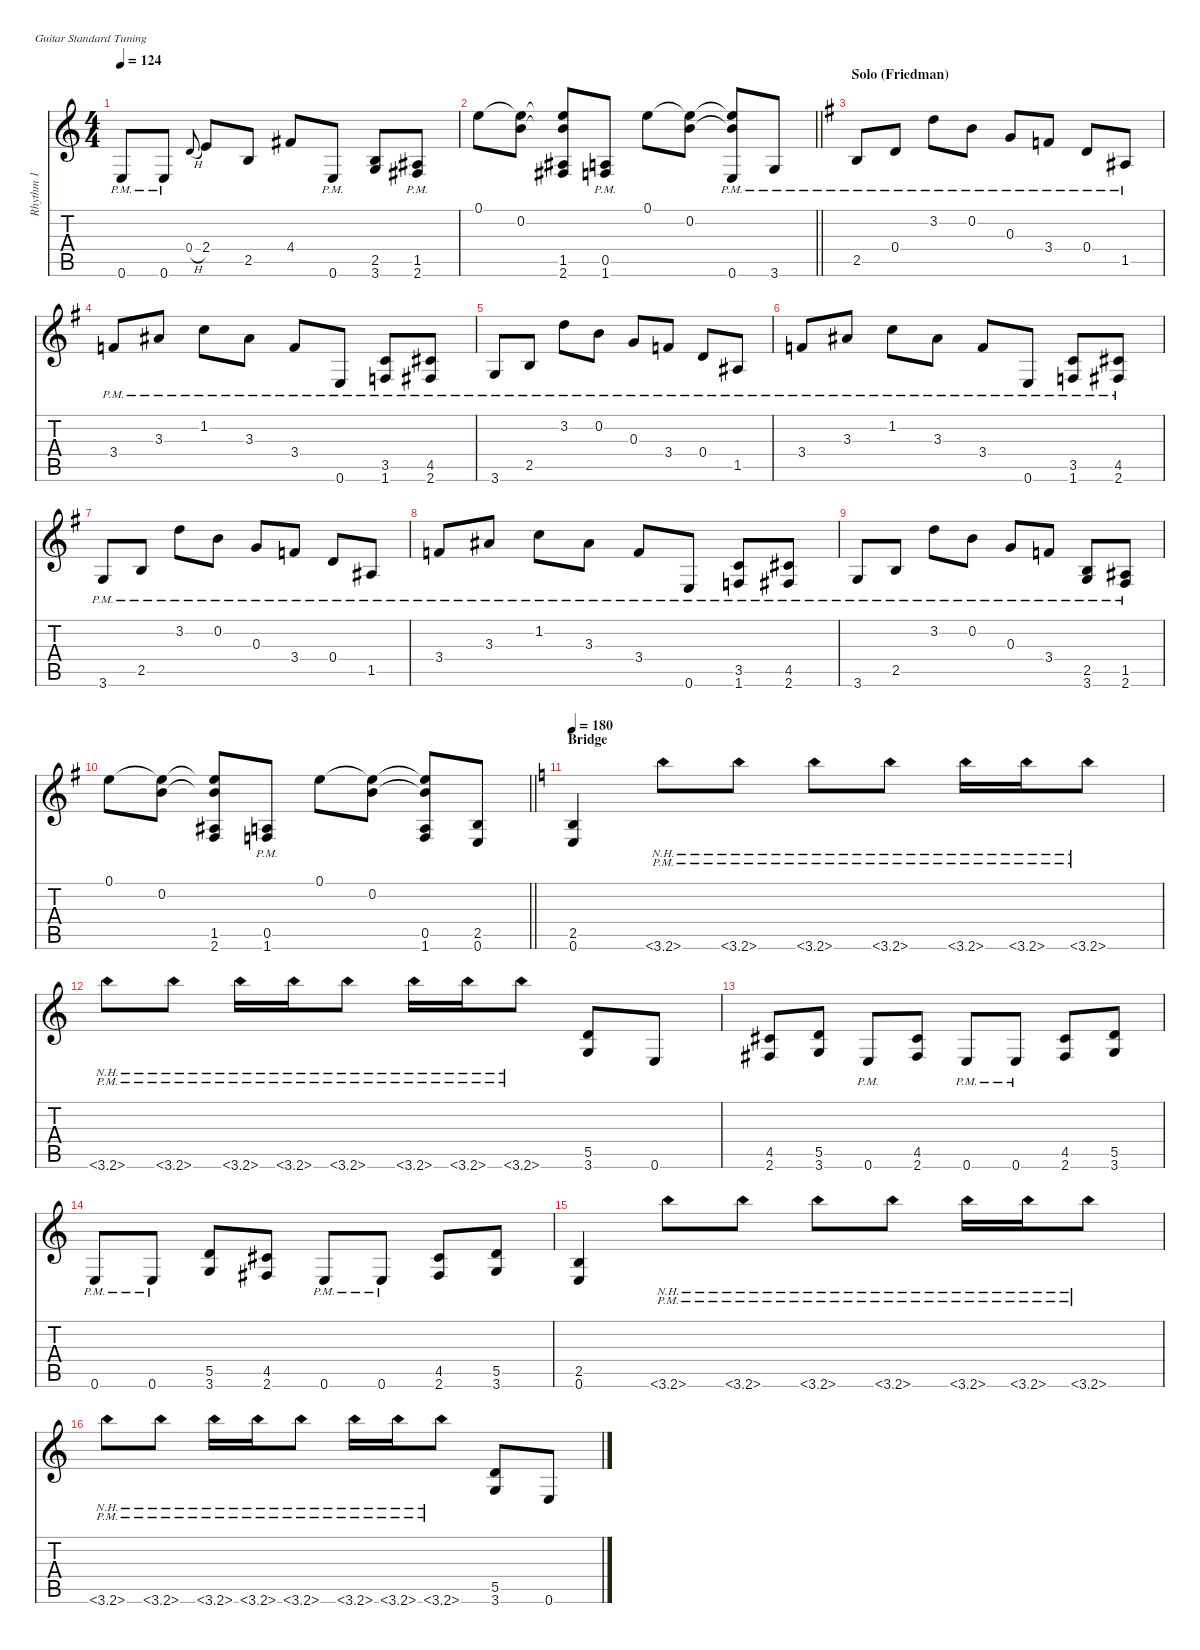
\defaultSystemsLayout 4
\hideDynamics
\bracketExtendMode nobrackets
\firstSystemTrackNameMode fullname
\otherSystemsTrackNameOrientation horizontal
\track ("Rhythm 1" "dist.guit.") {defaultSystemsLayout 4 instrument distortionguitar}
\staff {score tabs}
\tuning (E4 B3 G3 D3 A2 E2)
\ts (4 4)
\tempo 124
\clef g2
\ks c
0.6{pm}.8{dy f beam Up} 0.6{pm}.8{beam Up} 0.4{h}.8{gr onbeat dy mf beam Up} 2.4.8{dy f beam Up} 2.5.8{beam Up} 4.4{acc #}.8{beam Up} 0.6{pm}.8{beam Up} (2.5 3.6).8{beam Up} (1.5{pm acc #} 2.6{pm acc #}).8{beam Up} |
\barLineRight lightlight
0.1.8{beam Down} (0.1{t} 0.2).8{beam Down} (0.1{t} 0.2{t} 1.5{acc #} 2.6{acc #}).8{beam Up} (0.5{pm} 1.6{pm}).8{beam Up} 0.1.8{beam Down} (0.1{t} 0.2).8{beam Down} (0.1{t} 0.2{t} 0.6{pm}).8{beam Up} 3.6{pm}.8{beam Up} |
\section ("" "Solo (Friedman)")
\ks g
2.5{pm acc forcenatural}.8{beam Up} 0.4{pm acc forcenatural}.8{beam Up} 3.2{pm acc forcenatural}.8{beam Down} 0.2{pm acc forcenatural}.8{beam Down} 0.3{pm acc forcenatural}.8{beam Up} 3.4{pm acc forcenatural}.8{beam Up} 0.4{pm acc forcenatural}.8{beam Up} 1.5{pm acc #}.8{beam Up} |
3.4{pm acc forcenatural}.8{beam Up} 3.3{pm acc #}.8{beam Up} 1.2{pm acc forcenatural}.8{beam Down} 3.3{pm acc #}.8{beam Down} 3.4{pm acc forcenatural}.8{beam Up} 0.6{pm acc forcenatural}.8{beam Up} (3.5{pm acc forcenatural} 1.6{pm acc forcenatural}).8{beam Up} (4.5{pm acc #} 2.6{pm acc #}).8{beam Up} |
3.6{pm acc forcenatural}.8{beam Up} 2.5{pm acc forcenatural}.8{beam Up} 3.2{pm acc forcenatural}.8{beam Down} 0.2{pm acc forcenatural}.8{beam Down} 0.3{pm acc forcenatural}.8{beam Up} 3.4{pm acc forcenatural}.8{beam Up} 0.4{pm acc forcenatural}.8{beam Up} 1.5{pm acc #}.8{beam Up} |
3.4{pm acc forcenatural}.8{beam Up} 3.3{pm acc #}.8{beam Up} 1.2{pm acc forcenatural}.8{beam Down} 3.3{pm acc #}.8{beam Down} 3.4{pm acc forcenatural}.8{beam Up} 0.6{pm acc forcenatural}.8{beam Up} (3.5{pm acc forcenatural} 1.6{pm acc forcenatural}).8{beam Up} (4.5{pm acc #} 2.6{pm acc #}).8{beam Up} |
3.6{pm acc forcenatural}.8{beam Up} 2.5{pm acc forcenatural}.8{beam Up} 3.2{pm acc forcenatural}.8{beam Down} 0.2{pm acc forcenatural}.8{beam Down} 0.3{pm acc forcenatural}.8{beam Up} 3.4{pm acc forcenatural}.8{beam Up} 0.4{pm acc forcenatural}.8{beam Up} 1.5{pm acc #}.8{beam Up} |
3.4{pm acc forcenatural}.8{beam Up} 3.3{pm acc #}.8{beam Up} 1.2{pm acc forcenatural}.8{beam Down} 3.3{pm acc #}.8{beam Down} 3.4{pm acc forcenatural}.8{beam Up} 0.6{pm acc forcenatural}.8{beam Up} (3.5{pm acc forcenatural} 1.6{pm acc forcenatural}).8{beam Up} (4.5{pm acc #} 2.6{pm acc #}).8{beam Up} |
3.6{pm acc forcenatural}.8{beam Up} 2.5{pm acc forcenatural}.8{beam Up} 3.2{pm acc forcenatural}.8{beam Down} 0.2{pm acc forcenatural}.8{beam Down} 0.3{pm acc forcenatural}.8{beam Up} 3.4{pm acc forcenatural}.8{beam Up} (2.5{pm acc forcenatural} 3.6{pm acc forcenatural}).8{beam Up} (1.5{pm acc #} 2.6{pm acc #}).8{beam Up} |
\barLineRight lightlight
0.1{acc forcenatural}.8{beam Down} (0.1{t acc forcenatural} 0.2{acc forcenatural}).8{beam Down} (0.1{t acc forcenatural} 0.2{t acc forcenatural} 1.5{acc #} 2.6{acc #}).8{beam Up} (0.5{pm acc forcenatural} 1.6{pm acc forcenatural}).8{beam Up} 0.1{acc forcenatural}.8{beam Down} (0.1{t acc forcenatural} 0.2{acc forcenatural}).8{beam Down} (0.1{t acc forcenatural} 0.2{t acc forcenatural} 0.5{acc forcenatural} 1.6{acc forcenatural}).8{beam Up} (2.5{acc forcenatural} 0.6{acc forcenatural}).8{beam Up} |
\section ("" "Bridge")
\tempo 180
\ks c
(2.5 0.6).4{beam Up} 3.6{nh pm}.8{beam Down} 3.6{nh pm}.8{beam Down} 3.6{nh pm}.8{beam Down} 3.6{nh pm}.8{beam Down} 3.6{nh pm}.16{beam Down} 3.6{nh pm}.16{beam Down} 3.6{nh pm}.8{beam Down} |
3.6{nh pm}.8{beam Down} 3.6{nh pm}.8{beam Down} 3.6{nh pm}.16{beam Down} 3.6{nh pm}.16{beam Down} 3.6{nh pm}.8{beam Down} 3.6{nh pm}.16{beam Down} 3.6{nh pm}.16{beam Down} 3.6{nh pm}.8{beam Down} (5.5 3.6).8{beam Up} 0.6.8{beam Up} |
(4.5{acc #} 2.6{acc #}).8{beam Up} (5.5 3.6).8{beam Up} 0.6{pm}.8{beam Up} (4.5{acc #} 2.6{acc #}).8{beam Up} 0.6{pm}.8{beam Up} 0.6{pm}.8{beam Up} (4.5{acc #} 2.6{acc #}).8{beam Up} (5.5 3.6).8{beam Up} |
0.6{pm}.8{beam Up} 0.6{pm}.8{beam Up} (5.5 3.6).8{beam Up} (4.5{acc #} 2.6{acc #}).8{beam Up} 0.6{pm}.8{beam Up} 0.6{pm}.8{beam Up} (4.5{acc #} 2.6{acc #}).8{beam Up} (5.5 3.6).8{beam Up} |
(2.5 0.6).4{beam Up} 3.6{nh pm}.8{beam Down} 3.6{nh pm}.8{beam Down} 3.6{nh pm}.8{beam Down} 3.6{nh pm}.8{beam Down} 3.6{nh pm}.16{beam Down} 3.6{nh pm}.16{beam Down} 3.6{nh pm}.8{beam Down} |
3.6{nh pm}.8{beam Down} 3.6{nh pm}.8{beam Down} 3.6{nh pm}.16{beam Down} 3.6{nh pm}.16{beam Down} 3.6{nh pm}.8{beam Down} 3.6{nh pm}.16{beam Down} 3.6{nh pm}.16{beam Down} 3.6{nh pm}.8{beam Down} (5.5 3.6).8{beam Up} 0.6.8{beam Up}
